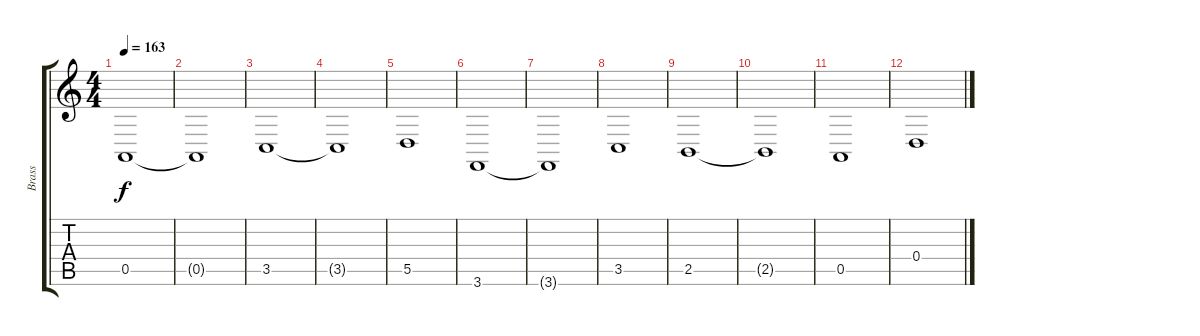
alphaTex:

\track ("Brass" "Brass") {instrument brasssection}
\staff {score tabs}
\tuning (E4 B3 G3 D3 A2 D2) {hide}
\ts (4 4)
\tempo 163
\clef g2
\ks c
0.5.1{dy f} |
0.5{t}.1 |
3.5.1 |
3.5{t}.1 |
5.5.1 |
3.6.1 |
3.6{t}.1 |
3.5.1 |
2.5.1 |
2.5{t}.1 |
0.5.1 |
0.4.1
